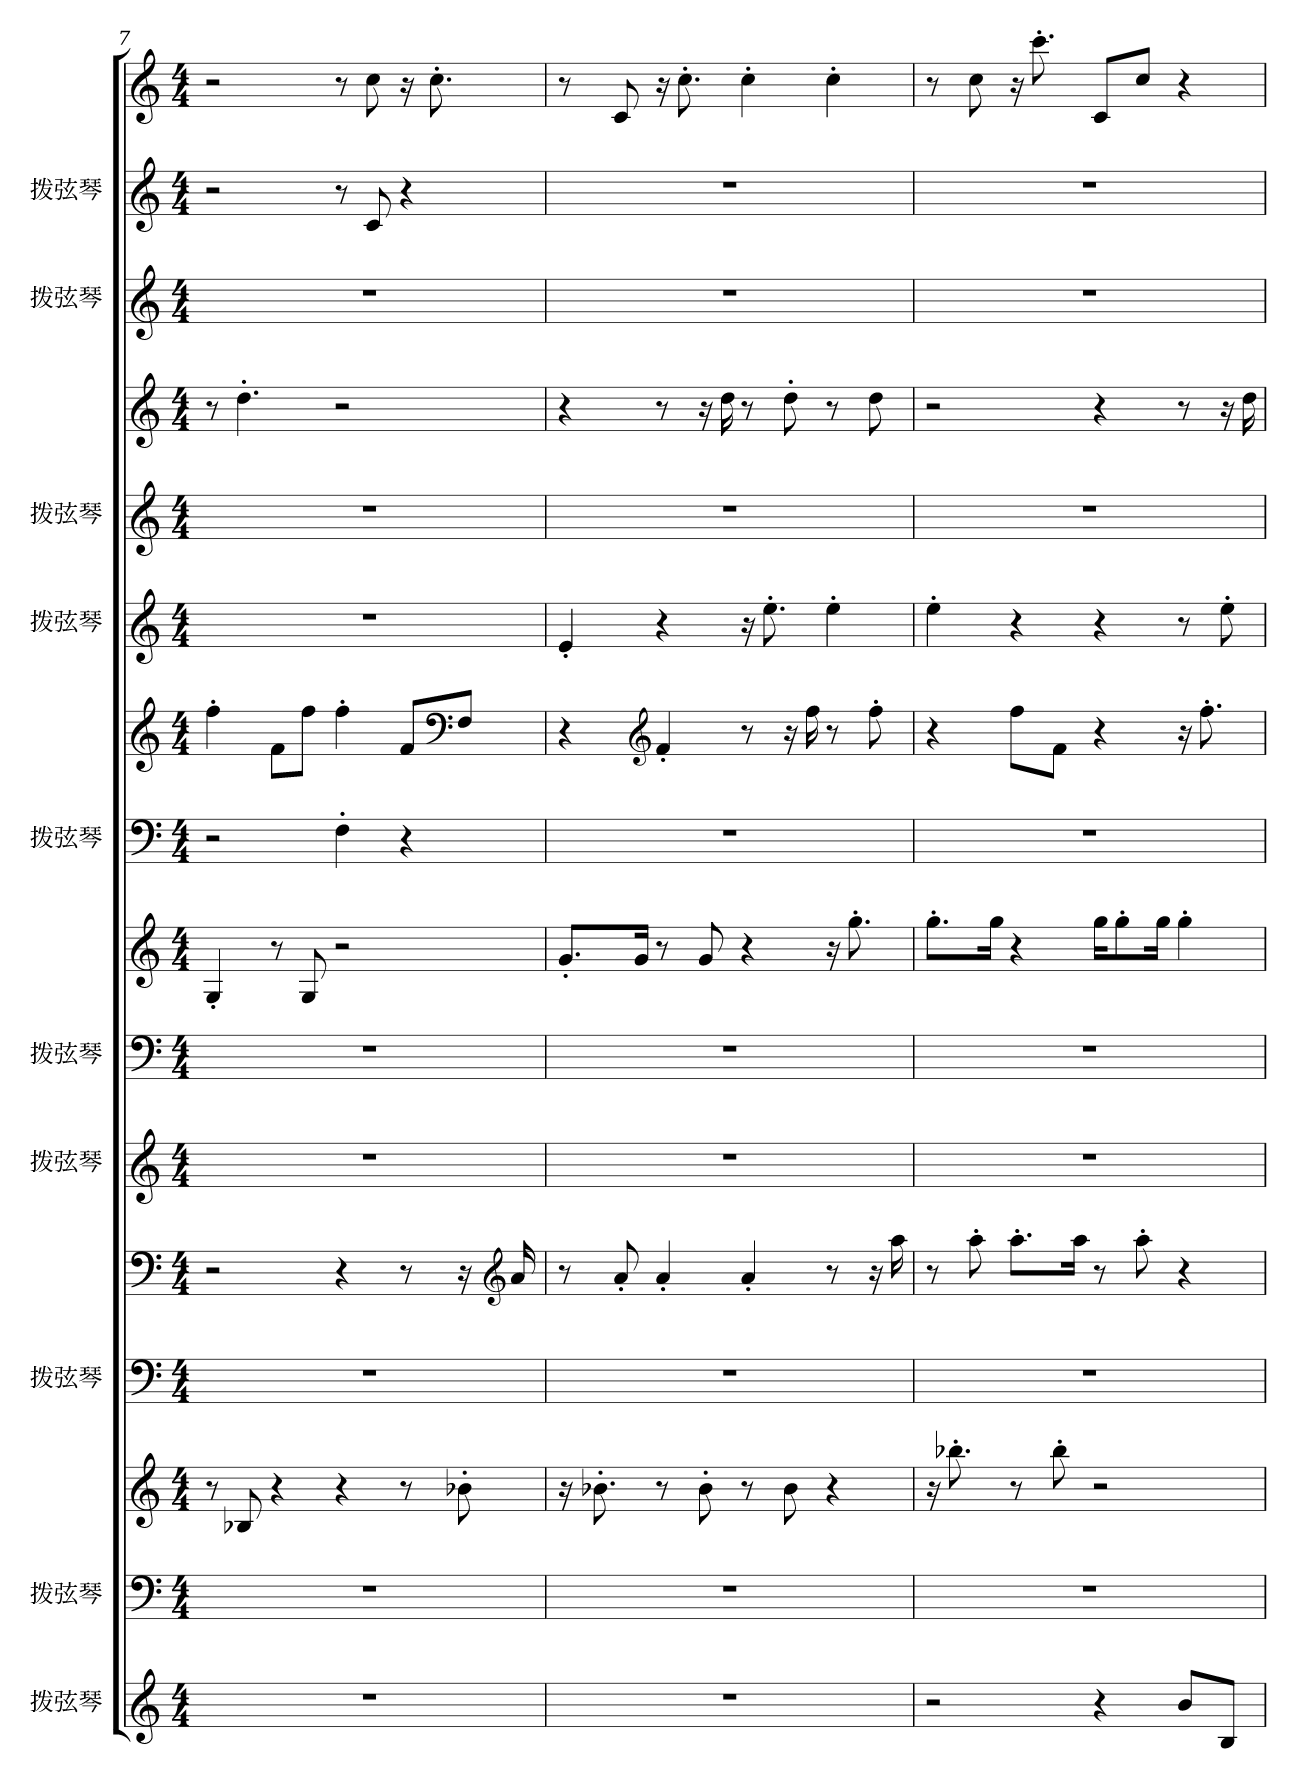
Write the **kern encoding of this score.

**kern	**kern	**kern	**kern	**kern	**kern	**kern	**kern	**kern	**kern	**kern	**kern	**kern	**kern	**kern	**kern
*part10	*part9	*part9	*part8	*part8	*part7	*part6	*part6	*part5	*part5	*part4	*part3	*part3	*part2	*part1	*part1
*staff16	*staff15	*staff14	*staff13	*staff12	*staff11	*staff10	*staff9	*staff8	*staff7	*staff6	*staff5	*staff4	*staff3	*staff2	*staff1
*I"拨弦琴	*I"拨弦琴	*	*I"拨弦琴	*	*I"拨弦琴	*I"拨弦琴	*	*I"拨弦琴	*	*I"拨弦琴	*I"拨弦琴	*	*I"拨弦琴	*I"拨弦琴	*
!!LO:PB:g=z
*clefG2	*clefF4	*clefG2	*clefF4	*clefF4	*clefG2	*clefF4	*clefG2	*clefF4	*clefG2	*clefG2	*clefG2	*clefG2	*clefG2	*clefG2	*clefG2
*k[]	*k[]	*k[]	*k[]	*k[]	*k[]	*k[]	*k[]	*k[]	*k[]	*k[]	*k[]	*k[]	*k[]	*k[]	*k[]
*M4/4	*M4/4	*M4/4	*M4/4	*M4/4	*M4/4	*M4/4	*M4/4	*M4/4	*M4/4	*M4/4	*M4/4	*M4/4	*M4/4	*M4/4	*M4/4
=7	=7	=7	=7	=7	=7	=7	=7	=7	=7	=7	=7	=7	=7	=7	=7
1r	1r	8r	1r	2r	1r	1r	4G'/	2r	4ff'\	1r	1r	8r	1r	2r	2r
.	.	8B-X/	.	.	.	.	.	.	.	.	.	4.dd'\	.	.	.
.	.	4r	.	.	.	.	8r	.	8f\L	.	.	.	.	.	.
.	.	.	.	.	.	.	8G/	.	8ff\J	.	.	.	.	.	.
.	.	4r	.	4r	.	.	2r	4F'\	4ff'\	.	.	2r	.	8r	8r
.	.	.	.	.	.	.	.	.	.	.	.	.	.	8c/	8cc\
.	.	8r	.	8r	.	.	.	4r	8f/L	.	.	.	.	4r	16r
.	.	.	.	.	.	.	.	.	.	.	.	.	.	.	8.cc'\
*	*	*	*	*	*	*	*	*	*clefF4	*	*	*	*	*	*
.	.	8b-X'\	.	16r	.	.	.	.	8F/J	.	.	.	.	.	.
*	*	*	*	*clefG2	*	*	*	*	*	*	*	*	*	*	*
.	.	.	.	16a/	.	.	.	.	.	.	.	.	.	.	.
=8	=8	=8	=8	=8	=8	=8	=8	=8	=8	=8	=8	=8	=8	=8	=8
1r	1r	16r	1r	8r	1r	1r	8.g'/L	1r	4r	4e'/	1r	4r	1r	1r	8r
.	.	8.b-X'\	.	.	.	.	.	.	.	.	.	.	.	.	.
.	.	.	.	8a'/	.	.	.	.	.	.	.	.	.	.	8c/
.	.	.	.	.	.	.	16g/Jk	.	.	.	.	.	.	.	.
*	*	*	*	*	*	*	*	*	*clefG2	*	*	*	*	*	*
.	.	8r	.	4a'/	.	.	8r	.	4f'/	4r	.	8r	.	.	16r
.	.	.	.	.	.	.	.	.	.	.	.	.	.	.	8.cc'\
.	.	8b-'\	.	.	.	.	8g/	.	.	.	.	16r	.	.	.
.	.	.	.	.	.	.	.	.	.	.	.	16dd\	.	.	.
.	.	8r	.	4a'/	.	.	4r	.	8r	16r	.	8r	.	.	4cc'\
.	.	.	.	.	.	.	.	.	.	8.ee'\	.	.	.	.	.
.	.	8b-\	.	.	.	.	.	.	16r	.	.	8dd'\	.	.	.
.	.	.	.	.	.	.	.	.	16ff\	.	.	.	.	.	.
.	.	4r	.	8r	.	.	16r	.	8r	4ee'\	.	8r	.	.	4cc'\
.	.	.	.	.	.	.	8.gg'\	.	.	.	.	.	.	.	.
.	.	.	.	16r	.	.	.	.	8ff'\	.	.	8dd\	.	.	.
.	.	.	.	16aa\	.	.	.	.	.	.	.	.	.	.	.
=9	=9	=9	=9	=9	=9	=9	=9	=9	=9	=9	=9	=9	=9	=9	=9
2r	1r	16r	1r	8r	1r	1r	8.gg'\L	1r	4r	4ee'\	1r	2r	1r	1r	8r
.	.	8.bb-X'\	.	.	.	.	.	.	.	.	.	.	.	.	.
.	.	.	.	8aa'\	.	.	.	.	.	.	.	.	.	.	8cc\
.	.	.	.	.	.	.	16gg\Jk	.	.	.	.	.	.	.	.
.	.	8r	.	8.aa'\L	.	.	4r	.	8ff\L	4r	.	.	.	.	16r
.	.	.	.	.	.	.	.	.	.	.	.	.	.	.	8.ccc'\
.	.	8bb-'\	.	.	.	.	.	.	8f\J	.	.	.	.	.	.
.	.	.	.	16aa\Jk	.	.	.	.	.	.	.	.	.	.	.
4r	.	2r	.	8r	.	.	16gg\KL	.	4r	4r	.	4r	.	.	8c/L
.	.	.	.	.	.	.	8gg'\	.	.	.	.	.	.	.	.
.	.	.	.	8aa'\	.	.	.	.	.	.	.	.	.	.	8cc/J
.	.	.	.	.	.	.	16gg\Jk	.	.	.	.	.	.	.	.
8b/L	.	.	.	4r	.	.	4gg'\	.	16r	8r	.	8r	.	.	4r
.	.	.	.	.	.	.	.	.	8.ff'\	.	.	.	.	.	.
8B/J	.	.	.	.	.	.	.	.	.	8ee'\	.	16r	.	.	.
.	.	.	.	.	.	.	.	.	.	.	.	16dd\	.	.	.
=	=	=	=	=	=	=	=	=	=	=	=	=	=	=	=
*-	*-	*-	*-	*-	*-	*-	*-	*-	*-	*-	*-	*-	*-	*-	*-
